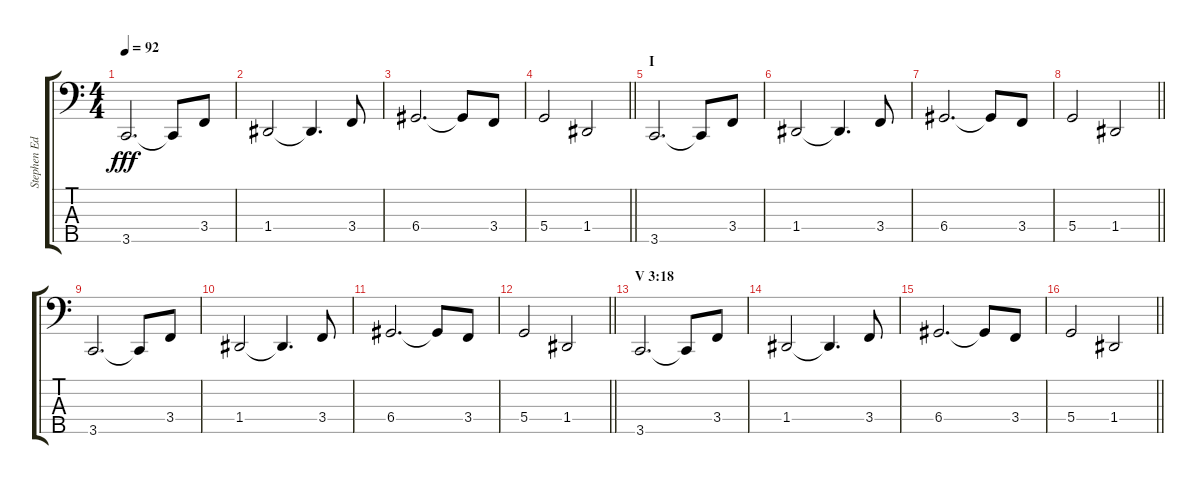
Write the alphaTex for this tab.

\track ("Stephen Edmondson (bass guitar)" "Stephen Ed") {instrument electricbasspick}
\staff {score tabs}
\tuning (F2 C2 G1 D1 A0) {hide}
\ts (4 4)
\tempo 92
\clef f4
\ks c
3.5.2{d dy fff} 3.5{t}.8 3.4.8 |
1.4.2 1.4{t}.4{d} 3.4.8 |
6.4.2{d} 6.4{t}.8 3.4.8 |
\barLineRight lightlight
5.4.2 1.4.2 |
\section ("" "I")
3.5.2{d} 3.5{t}.8 3.4.8 |
1.4.2 1.4{t}.4{d} 3.4.8 |
6.4.2{d} 6.4{t}.8 3.4.8 |
\barLineRight lightlight
5.4.2 1.4.2 |
3.5.2{d} 3.5{t}.8 3.4.8 |
1.4.2 1.4{t}.4{d} 3.4.8 |
6.4.2{d} 6.4{t}.8 3.4.8 |
\barLineRight lightlight
5.4.2 1.4.2 |
\section ("" "V 3:18")
3.5.2{d} 3.5{t}.8 3.4.8 |
1.4.2 1.4{t}.4{d} 3.4.8 |
6.4.2{d} 6.4{t}.8 3.4.8 |
\barLineRight lightlight
5.4.2 1.4.2
